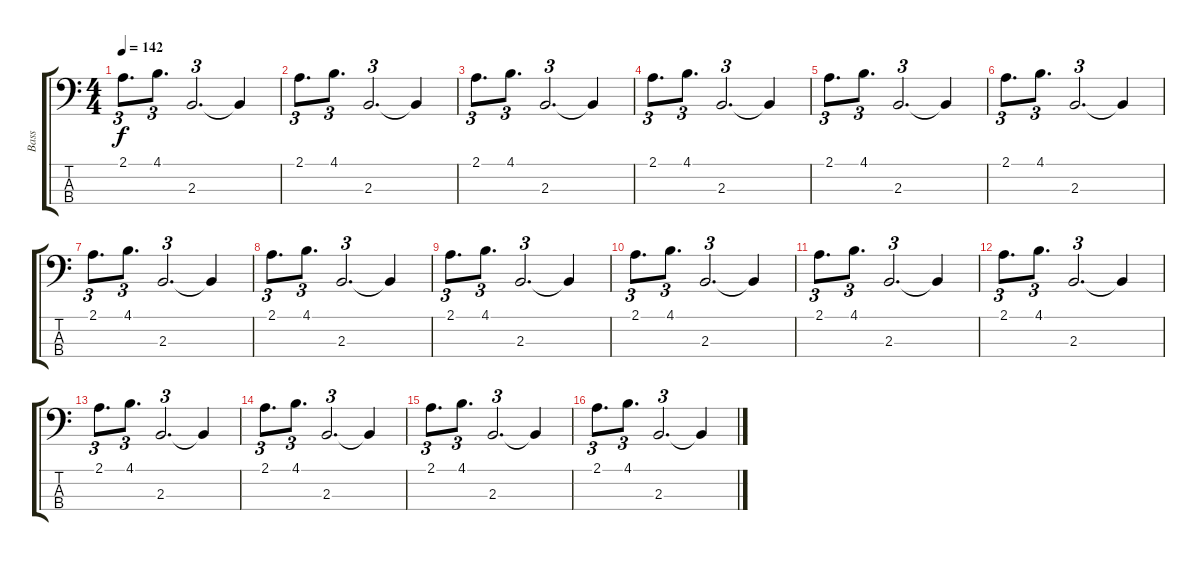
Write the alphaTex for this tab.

\track ("Bass" "Bass") {instrument electricbassfinger}
\staff {score tabs}
\tuning (G2 D2 A1 E1) {hide}
\ts (4 4)
\tempo 142
\clef f4
\ks c
2.1.8{d tu (3 2) dy f} 4.1.8{d tu (3 2)} 2.3.2{d tu (3 2)} 2.3{t}.4 |
2.1.8{d tu (3 2)} 4.1.8{d tu (3 2)} 2.3.2{d tu (3 2)} 2.3{t}.4 |
2.1.8{d tu (3 2)} 4.1.8{d tu (3 2)} 2.3.2{d tu (3 2)} 2.3{t}.4 |
2.1.8{d tu (3 2)} 4.1.8{d tu (3 2)} 2.3.2{d tu (3 2)} 2.3{t}.4 |
2.1.8{d tu (3 2)} 4.1.8{d tu (3 2)} 2.3.2{d tu (3 2)} 2.3{t}.4 |
2.1.8{d tu (3 2)} 4.1.8{d tu (3 2)} 2.3.2{d tu (3 2)} 2.3{t}.4 |
2.1.8{d tu (3 2)} 4.1.8{d tu (3 2)} 2.3.2{d tu (3 2)} 2.3{t}.4 |
2.1.8{d tu (3 2)} 4.1.8{d tu (3 2)} 2.3.2{d tu (3 2)} 2.3{t}.4 |
2.1.8{d tu (3 2)} 4.1.8{d tu (3 2)} 2.3.2{d tu (3 2)} 2.3{t}.4 |
2.1.8{d tu (3 2)} 4.1.8{d tu (3 2)} 2.3.2{d tu (3 2)} 2.3{t}.4 |
2.1.8{d tu (3 2)} 4.1.8{d tu (3 2)} 2.3.2{d tu (3 2)} 2.3{t}.4 |
2.1.8{d tu (3 2)} 4.1.8{d tu (3 2)} 2.3.2{d tu (3 2)} 2.3{t}.4 |
2.1.8{d tu (3 2)} 4.1.8{d tu (3 2)} 2.3.2{d tu (3 2)} 2.3{t}.4 |
2.1.8{d tu (3 2)} 4.1.8{d tu (3 2)} 2.3.2{d tu (3 2)} 2.3{t}.4 |
2.1.8{d tu (3 2)} 4.1.8{d tu (3 2)} 2.3.2{d tu (3 2)} 2.3{t}.4 |
2.1.8{d tu (3 2)} 4.1.8{d tu (3 2)} 2.3.2{d tu (3 2)} 2.3{t}.4
